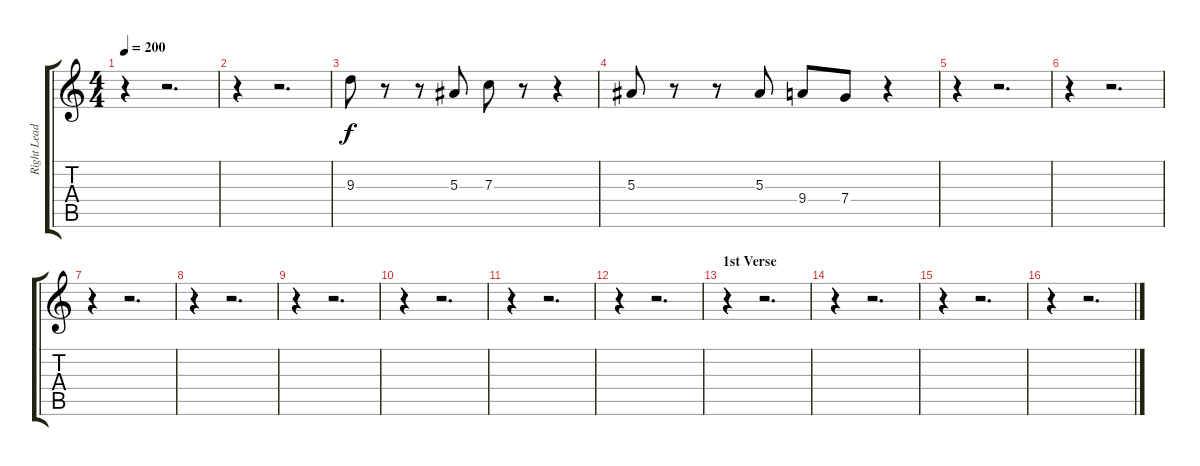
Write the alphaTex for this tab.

\track ("Right Lead Gtr" "Right Lead") {instrument distortionguitar}
\staff {score tabs}
\tuning (D4 A3 F3 C3 G2 D2) {hide}
\ts (4 4)
\tempo 200
\clef g2
\ks c
r.4{dy f} r.2{d} |
r.4 r.2{d} |
9.3.8 r.8 r.8 5.3.8 7.3.8 r.8 r.4 |
5.3.8 r.8 r.8 5.3.8 9.4.8 7.4.8 r.4 |
r.4 r.2{d} |
r.4 r.2{d} |
r.4 r.2{d} |
r.4 r.2{d} |
r.4 r.2{d} |
r.4 r.2{d} |
r.4 r.2{d} |
r.4 r.2{d} |
\section ("" "1st Verse")
r.4 r.2{d} |
r.4 r.2{d} |
r.4 r.2{d} |
r.4 r.2{d}
